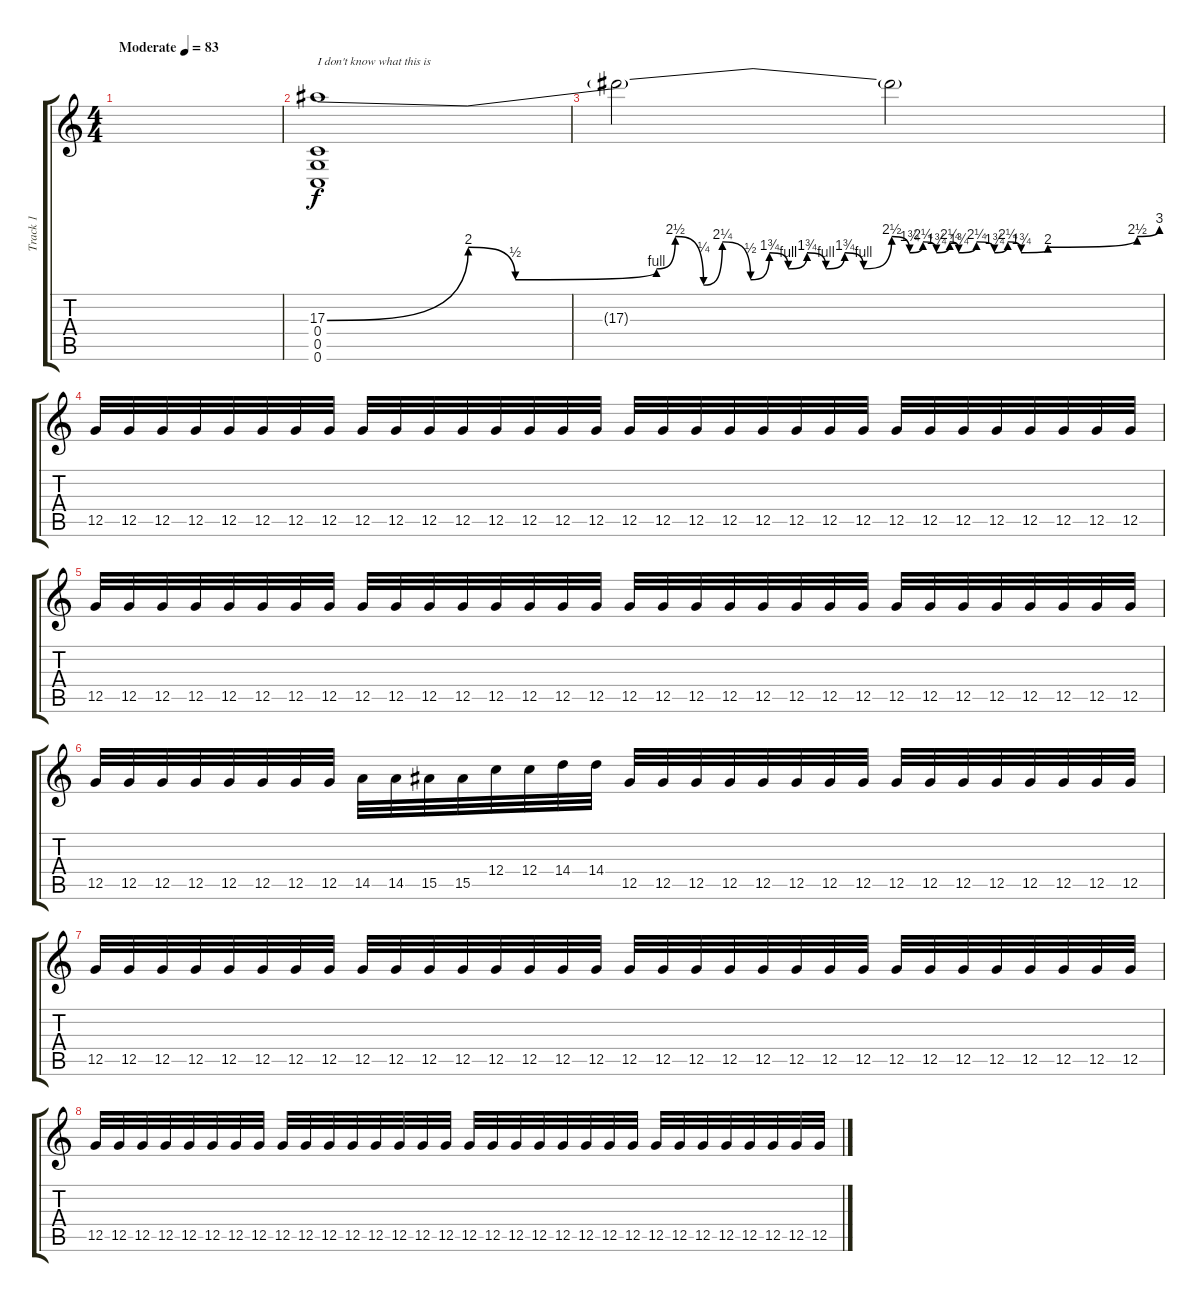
\track ("Track 1" "Track 1") {instrument overdrivenguitar}
\staff {score tabs}
\tuning (D4 A3 F3 C3 G2 C2) {hide}
\ts (4 4)
\tempo (83 "Moderate")
\clef g2
\ks c
|
(17.3{be (custom 0 0 15 8 20 2 35 4 37 10 40 1 42 9 45 2 47 7 49 4 51 7 53 4 55 7 57 4 60 10)} 0.4 0.5 0.6).1{txt "I don't know what this is"} |
17.3{t}.2 17.3{be (custom 0 10 4 7 7 9 10 7 13 9 15 7 19 9 23 7 26 9 29 7 35 8 55 10 60 12) t}.2 |
12.5.32 12.5.32 12.5.32 12.5.32 12.5.32 12.5.32 12.5.32 12.5.32 12.5.32 12.5.32 12.5.32 12.5.32 12.5.32 12.5.32 12.5.32 12.5.32 12.5.32 12.5.32 12.5.32 12.5.32 12.5.32 12.5.32 12.5.32 12.5.32 12.5.32 12.5.32 12.5.32 12.5.32 12.5.32 12.5.32 12.5.32 12.5.32 |
12.5.32 12.5.32 12.5.32 12.5.32 12.5.32 12.5.32 12.5.32 12.5.32 12.5.32 12.5.32 12.5.32 12.5.32 12.5.32 12.5.32 12.5.32 12.5.32 12.5.32 12.5.32 12.5.32 12.5.32 12.5.32 12.5.32 12.5.32 12.5.32 12.5.32 12.5.32 12.5.32 12.5.32 12.5.32 12.5.32 12.5.32 12.5.32 |
12.5.32 12.5.32 12.5.32 12.5.32 12.5.32 12.5.32 12.5.32 12.5.32 14.5.32 14.5.32 15.5.32 15.5.32 12.4.32 12.4.32 14.4.32 14.4.32 12.5.32 12.5.32 12.5.32 12.5.32 12.5.32 12.5.32 12.5.32 12.5.32 12.5.32 12.5.32 12.5.32 12.5.32 12.5.32 12.5.32 12.5.32 12.5.32 |
12.5.32 12.5.32 12.5.32 12.5.32 12.5.32 12.5.32 12.5.32 12.5.32 12.5.32 12.5.32 12.5.32 12.5.32 12.5.32 12.5.32 12.5.32 12.5.32 12.5.32 12.5.32 12.5.32 12.5.32 12.5.32 12.5.32 12.5.32 12.5.32 12.5.32 12.5.32 12.5.32 12.5.32 12.5.32 12.5.32 12.5.32 12.5.32 |
12.5.32 12.5.32 12.5.32 12.5.32 12.5.32 12.5.32 12.5.32 12.5.32 12.5.32 12.5.32 12.5.32 12.5.32 12.5.32 12.5.32 12.5.32 12.5.32 12.5.32 12.5.32 12.5.32 12.5.32 12.5.32 12.5.32 12.5.32 12.5.32 12.5.32 12.5.32 12.5.32 12.5.32 12.5.32 12.5.32 12.5.32 12.5.32
